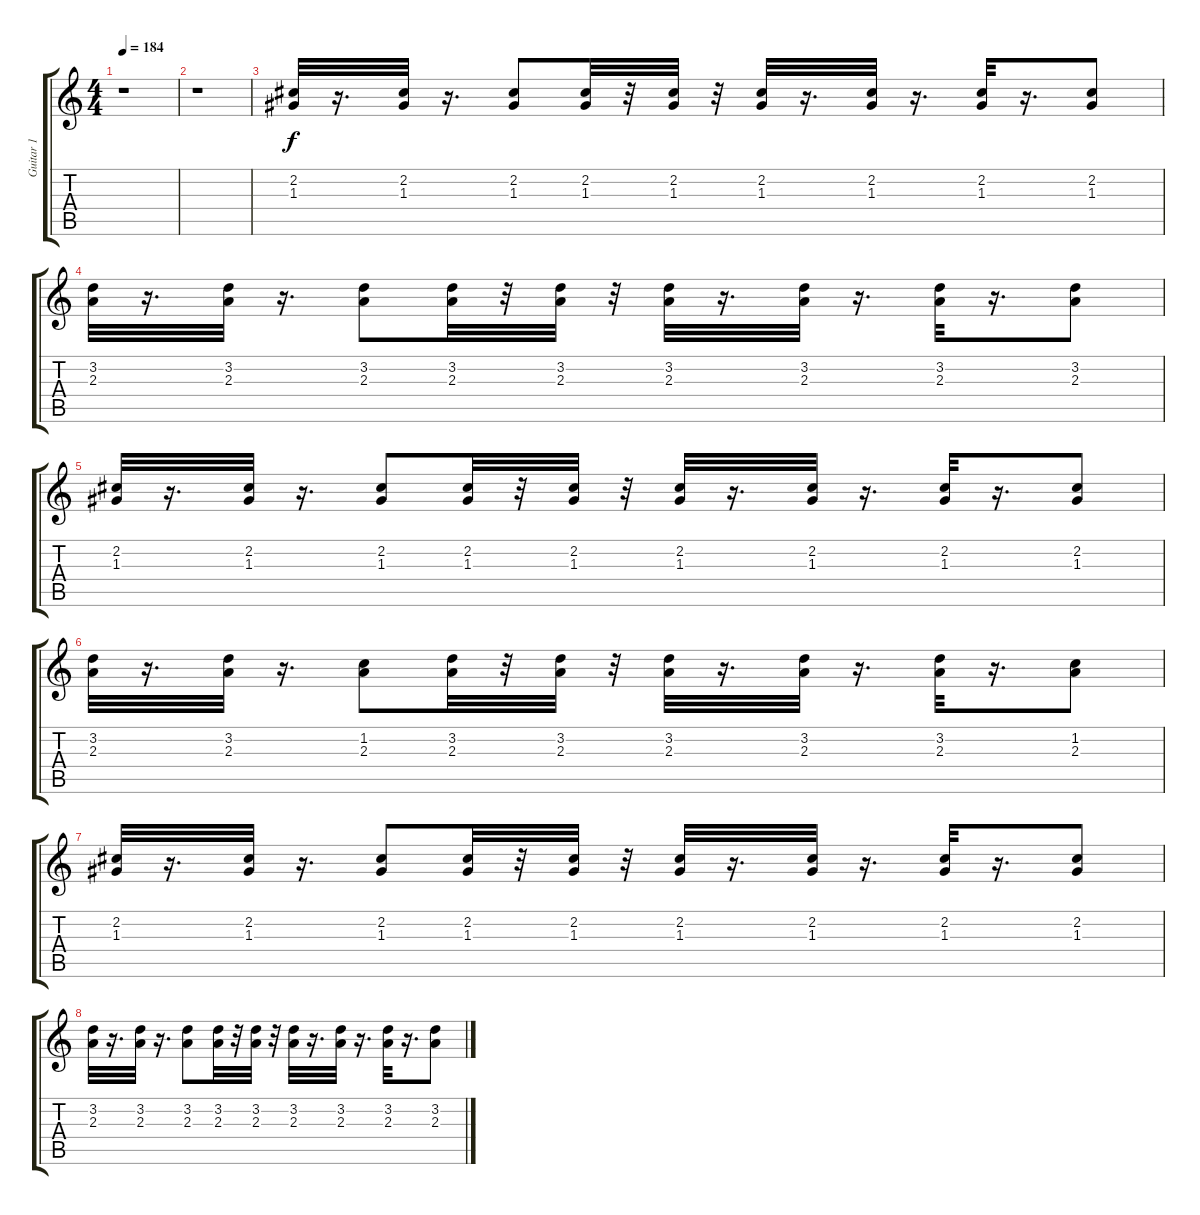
\track ("Guitar 1" "Guitar 1") {instrument distortionguitar}
\staff {score tabs}
\tuning (E4 B3 G3 D3 A2 E2) {hide}
\ts (4 4)
\tempo 184
\clef g2
\ks c
r.1{dy f instrument distortionguitar} |
r.1 |
(2.2 1.3).32 r.16{d} (2.2 1.3).32 r.16{d} (2.2 1.3).8 (2.2 1.3).32 r.32 (2.2 1.3).32 r.32 (2.2 1.3).32 r.16{d} (2.2 1.3).32 r.16{d} (2.2 1.3).32 r.16{d} (2.2 1.3).8 |
(3.2 2.3).32 r.16{d} (3.2 2.3).32 r.16{d} (3.2 2.3).8 (3.2 2.3).32 r.32 (3.2 2.3).32 r.32 (3.2 2.3).32 r.16{d} (3.2 2.3).32 r.16{d} (3.2 2.3).32 r.16{d} (3.2 2.3).8 |
(2.2 1.3).32 r.16{d} (2.2 1.3).32 r.16{d} (2.2 1.3).8 (2.2 1.3).32 r.32 (2.2 1.3).32 r.32 (2.2 1.3).32 r.16{d} (2.2 1.3).32 r.16{d} (2.2 1.3).32 r.16{d} (2.2 1.3).8 |
(3.2 2.3).32 r.16{d} (3.2 2.3).32 r.16{d} (1.2 2.3).8 (3.2 2.3).32 r.32 (3.2 2.3).32 r.32 (3.2 2.3).32 r.16{d} (3.2 2.3).32 r.16{d} (3.2 2.3).32 r.16{d} (1.2 2.3).8 |
(2.2 1.3).32 r.16{d} (2.2 1.3).32 r.16{d} (2.2 1.3).8 (2.2 1.3).32 r.32 (2.2 1.3).32 r.32 (2.2 1.3).32 r.16{d} (2.2 1.3).32 r.16{d} (2.2 1.3).32 r.16{d} (2.2 1.3).8 |
(3.2 2.3).32 r.16{d} (3.2 2.3).32 r.16{d} (3.2 2.3).8 (3.2 2.3).32 r.32 (3.2 2.3).32 r.32 (3.2 2.3).32 r.16{d} (3.2 2.3).32 r.16{d} (3.2 2.3).32 r.16{d} (3.2 2.3).8
